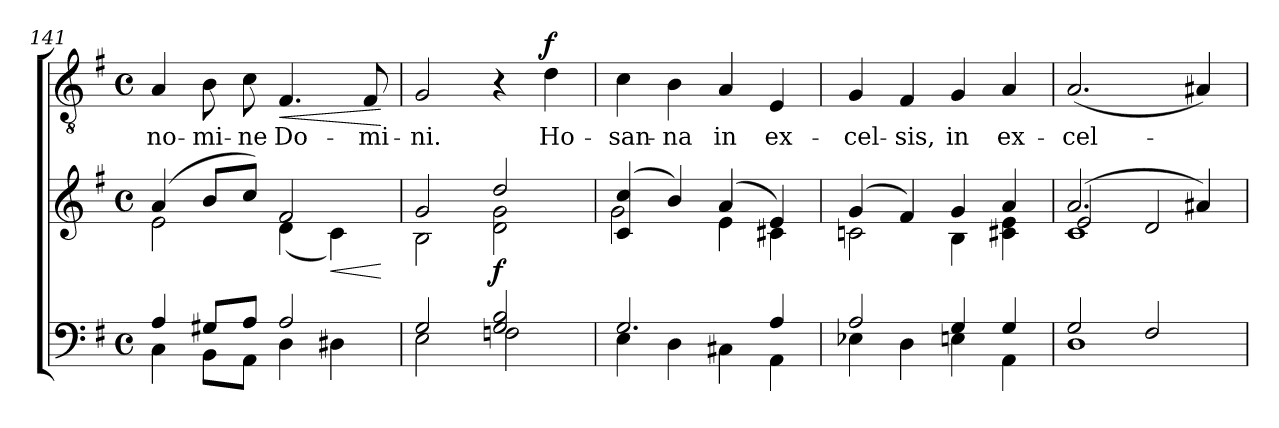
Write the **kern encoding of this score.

**kern	**kern	**dynam	**kern	**text	**dynam
*part2	*part2	*part2	*part1	*part1	*part1
*staff3	*staff2	*staff2/3	*staff1	*staff1	*staff1
*clefF4	*clefG2	*	*clefGv2	*	*
*k[f#]	*k[f#]	*	*k[f#]	*	*
*G:	*G:	*	*G:	*	*
*M4/4	*M4/4	*	*M4/4	*	*
*met(c)	*met(c)	*	*met(c)	*	*
=141	=141	=141	=141	=141	=141
*^	*^	*	*	*	*
!	!	!	!	!	!	!LO:LY:b	!
4A/	4C\	(4a/	2e\	.	4A/	no-	.
!	!	!	!	!	!	!LO:LY:b	!
8G#X/L	8BB\L	8b/L	.	.	8B\	-mi-	.
!	!	!	!	!	!	!LO:LY:b	!
8A/J	8AA\J	8cc/J)	.	.	8c\	-ne	.
!	!	!	!	!	!	!LO:LY:b	!LO:HP:b
2A/	4D\	2f#/	(<4d\	.	4.F#/	Do-	<
!	!	!	!	!LO:HP:b	!	!	!
.	4D#X\	.	4c\)	<	.	.	.
!	!	!	!	!	!	!LO:LY:b	!
.	.	.	.	.	8F#/	-mi-	.
*v	*v	*	*	*	*	*	*
*	*v	*v	*	*	*	*
.	.	[	.	.	[
=142	=142	=142	=142	=142	=142
*^	*^	*	*	*	*
!	!	!	!	!	!	!LO:LY:b	!
2G/	2E\	2g/	2B\	.	2G/	-ni.	.
!	!	!	!	!LO:DY:b	!	!	!
2G/ 2B/	2Fn\	2dd/	2d\ 2g\	f	4r	.	.
!	!	!	!	!	!	!LO:LY:b	!LO:DY:a
.	.	.	.	.	4d\	Ho-	f
=143	=143	=143	=143	=143	=143	=143	=143
!	!	!	!	!	!	!LO:LY:b	!
2.G/	4E\	(4c/ 4cc/	2g\	.	4c\	-san-	.
!	!	!	!	!	!	!LO:LY:b	!
.	4D\	4b/)	.	.	4B\	-na	.
!	!	!	!	!	!	!LO:LY:b	!
.	4C#X\	(4a/	4e\	.	4A/	in	.
!	!	!	!	!	!	!LO:LY:b	!
4A/	4AA\	4e/)	4c#X\	.	4E/	ex-	.
=144	=144	=144	=144	=144	=144	=144	=144
!	!	!	!	!	!	!LO:LY:b	!
2A/	4E-X\	(4g/	2cn\	.	4G/	-cel-	.
!	!	!	!	!	!	!LO:LY:b	!
.	4D\	4f#/)	.	.	4F#/	-sis,	.
!	!	!	!	!	!	!LO:LY:b	!
4G/	4En\	4g/	4B\	.	4G/	in	.
!	!	!	!	!	!	!LO:LY:b	!
4G/	4AA\	4a/	4c#X\ 4e\	.	4A/	ex-	.
!!LO:LB:g=z
=145	=145	=145	=145	=145	=145	=145	=145
*	*	*	*^	*	*	*	*
!	!	!	!	!	!	!	!LO:LY:b	!
2G/	1D	(2.a/	1c	2e/	.	(<2.A/	-cel-	.
2F#/	.	.	.	2d/	.	.	.	.
.	.	4a#X/)	.	.	.	4A#X/)	.	.
*v	*v	*	*	*	*	*	*	*
*	*v	*v	*v	*	*	*	*
=	=	=	=	=	=
*-	*-	*-	*-	*-	*-
